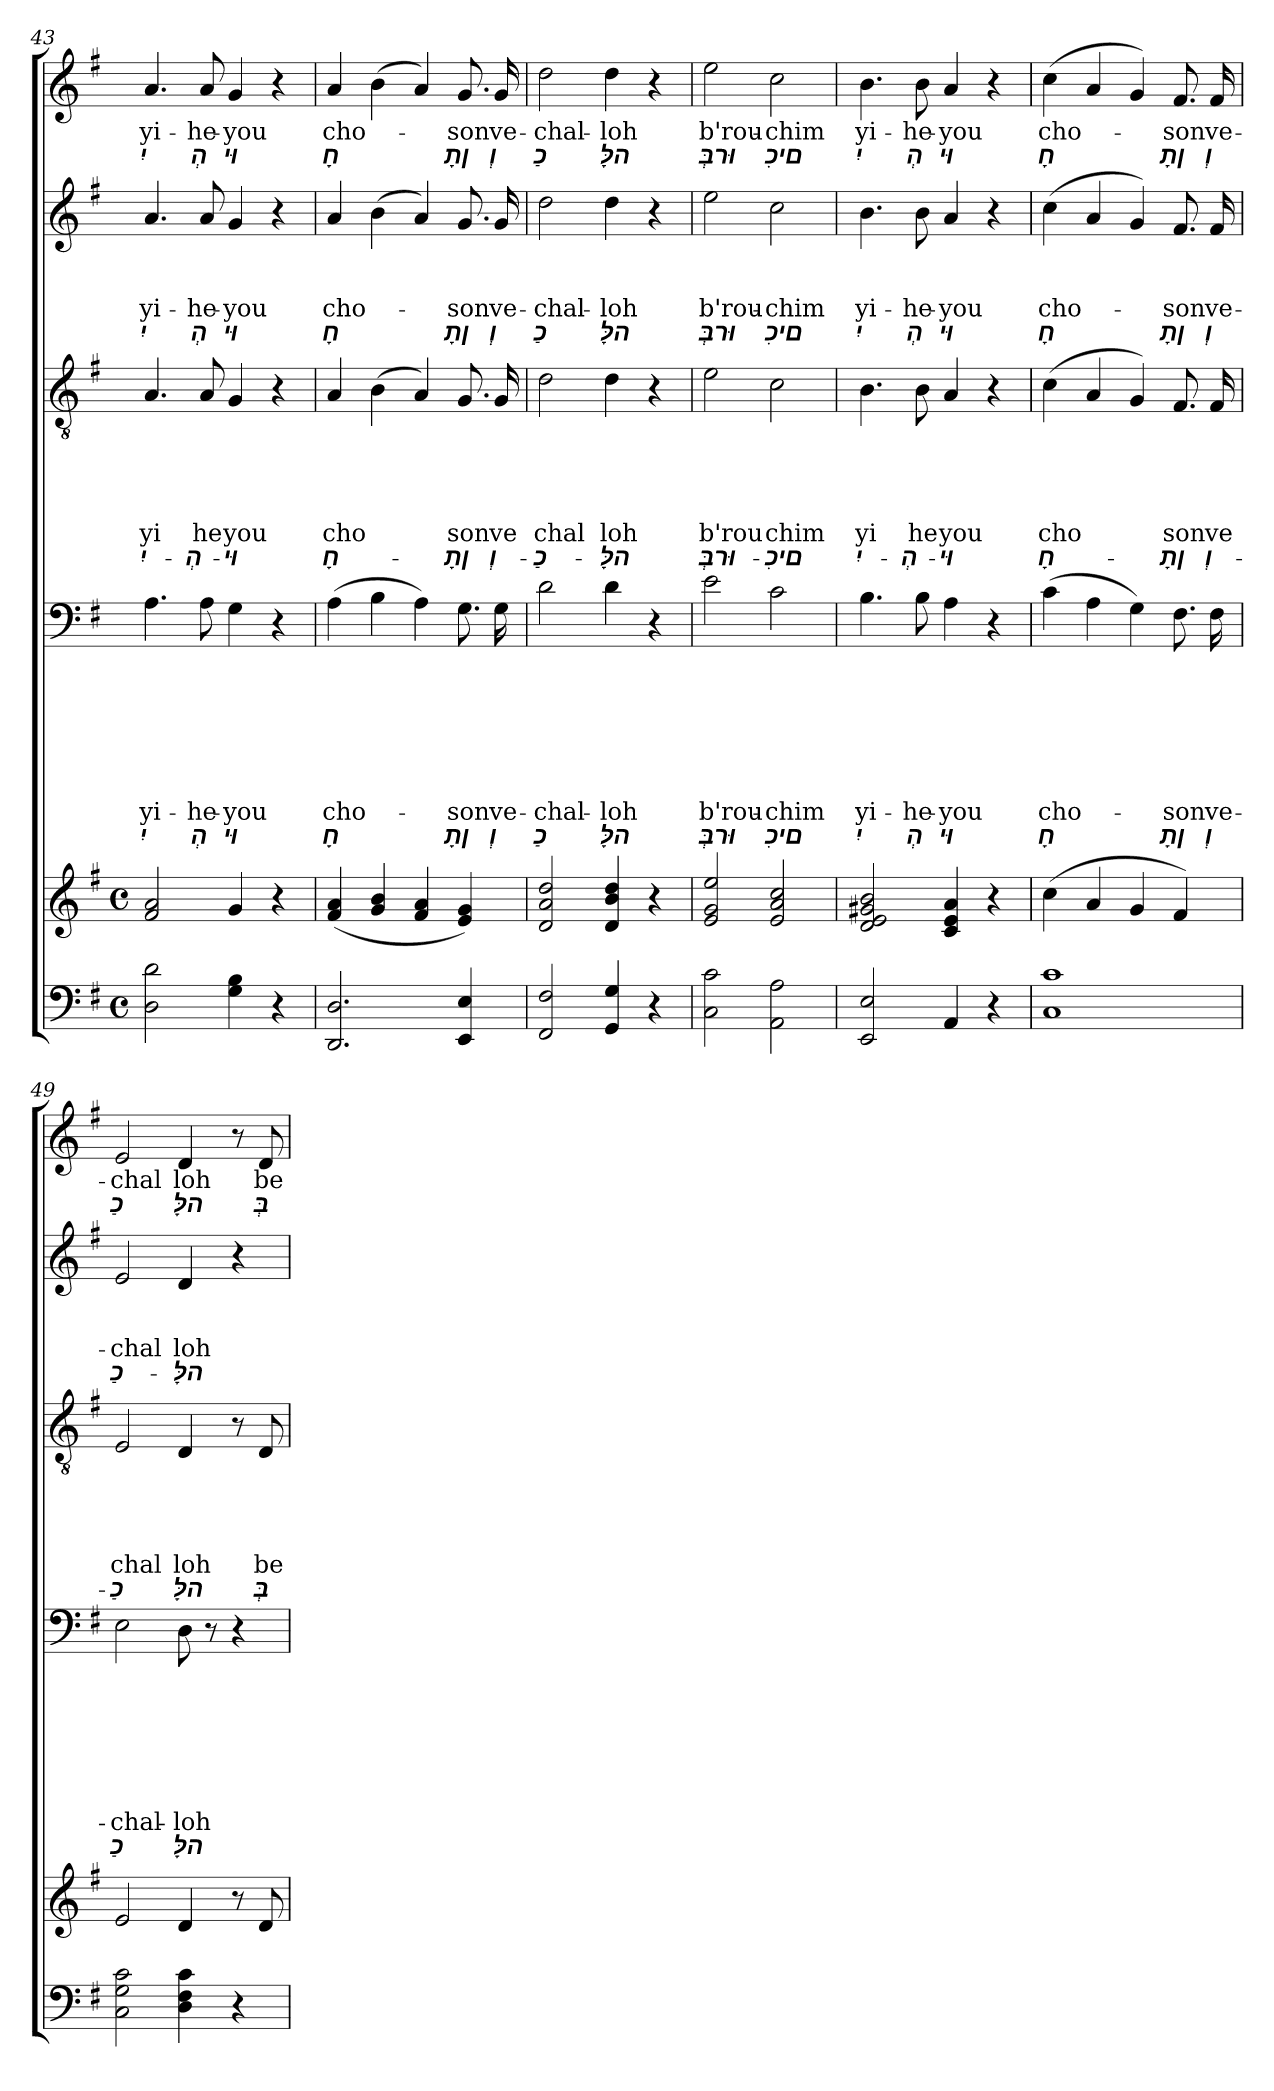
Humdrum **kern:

**kern	**kern	**kern	**text	**text	**text	**text	**text	**text	**text	**text	**kern	**text	**text	**text	**text	**text	**text	**kern	**text	**text	**text	**text	**kern	**text	**text
*part6	*part5	*part4	*part4	*part4	*part4	*part4	*part4	*part4	*part4	*part4	*part3	*part3	*part3	*part3	*part3	*part3	*part3	*part2	*part2	*part2	*part2	*part2	*part1	*part1	*part1
*staff6	*staff5	*staff4	*staff4	*staff4	*staff4	*staff4	*staff4	*staff4	*staff4	*staff4	*staff3	*staff3	*staff3	*staff3	*staff3	*staff3	*staff3	*staff2	*staff2	*staff2	*staff2	*staff2	*staff1	*staff1	*staff1
*clefF4	*clefG2	*clefF4	*	*	*	*	*	*	*	*	*clefGv2	*	*	*	*	*	*	*clefG2	*	*	*	*	*clefG2	*	*
*k[f#]	*k[f#]	*k[f#]	*	*	*	*	*	*	*	*	*k[f#]	*	*	*	*	*	*	*k[f#]	*	*	*	*	*k[f#]	*	*
*G:	*G:	*G:	*	*	*	*	*	*	*	*	*G:	*	*	*	*	*	*	*G:	*	*	*	*	*G:	*	*
*M4/4	*M4/4	*	*	*	*	*	*	*	*	*	*	*	*	*	*	*	*	*	*	*	*	*	*	*	*
*met(c)	*met(c)	*	*	*	*	*	*	*	*	*	*	*	*	*	*	*	*	*	*	*	*	*	*	*	*
=43	=43	=43	=43	=43	=43	=43	=43	=43	=43	=43	=43	=43	=43	=43	=43	=43	=43	=43	=43	=43	=43	=43	=43	=43	=43
!	!	!	!	!	!	!	!	!	!LO:LY:b	!LO:LY:b	!	!	!	!	!	!LO:LY:b	!LO:LY:b	!	!	!	!LO:LY:b	!LO:LY:b	!	!LO:LY:b	!LO:LY:b
2D\ 2d\	2f#/ 2a/	4.A\	.	.	.	.	.	.	yi-	יִ	4.A/	.	.	.	.	yi	יִ-	4.a/	.	.	yi-	יִ	4.a/	yi-	יִ
!	!	!	!	!	!	!	!	!	!LO:LY:b	!LO:LY:b	!	!	!	!	!	!LO:LY:b	!LO:LY:b	!	!	!	!LO:LY:b	!LO:LY:b	!	!LO:LY:b	!LO:LY:b
.	.	8A\	.	.	.	.	.	.	-he-	הְ	8A/	.	.	.	.	he	-הְ-	8a/	.	.	-he-	הְ	8a/	-he-	הְ
!	!	!	!	!	!	!	!	!	!LO:LY:b	!LO:LY:b	!	!	!	!	!	!LO:LY:b	!LO:LY:b	!	!	!	!LO:LY:b	!LO:LY:b	!	!LO:LY:b	!LO:LY:b
4G\ 4B\	4g/	4G\	.	.	.	.	.	.	-you	וּי	4G/	.	.	.	.	you	-וּי	4g/	.	.	-you	וּי	4g/	-you	וּי
4r	4r	4r	.	.	.	.	.	.	.	.	4r	.	.	.	.	.	.	4r	.	.	.	.	4r	.	.
=44	=44	=44	=44	=44	=44	=44	=44	=44	=44	=44	=44	=44	=44	=44	=44	=44	=44	=44	=44	=44	=44	=44	=44	=44	=44
!	!	!	!	!	!	!	!	!	!LO:LY:b	!LO:LY:b	!	!	!	!	!	!LO:LY:b	!LO:LY:b	!	!	!	!LO:LY:b	!LO:LY:b	!	!LO:LY:b	!LO:LY:b
2.DD/ 2.D/	(<4f#/ 4a/	(>4A\	.	.	.	.	.	.	cho-	חָ	4A/	.	.	.	.	cho	חָ-	4a/	.	.	cho-	חָ	4a/	cho-	חָ
.	4g/ 4b/	4B\	.	.	.	.	.	.	.	.	(>4B\	.	.	.	.	.	.	(>4b\	.	.	.	.	(>4b\	.	.
.	4f#/ 4a/	4A\)	.	.	.	.	.	.	.	.	4A/)	.	.	.	.	.	.	4a/)	.	.	.	.	4a/)	.	.
!	!	!	!	!	!	!	!	!	!LO:LY:b	!LO:LY:b	!	!	!	!	!	!LO:LY:b	!LO:LY:b	!	!	!	!LO:LY:b	!LO:LY:b	!	!LO:LY:b	!LO:LY:b
4EE/ 4E/	4e/ 4g/)	8.G\	.	.	.	.	.	.	-son	ןתָ	8.G/	.	.	.	.	son	-ןתָ	8.g/	.	.	-son	ןתָ	8.g/	-son	ןתָ
!	!	!	!	!	!	!	!	!	!LO:LY:b	!LO:LY:b	!	!	!	!	!	!LO:LY:b	!LO:LY:b	!	!	!	!LO:LY:b	!LO:LY:b	!	!LO:LY:b	!LO:LY:b
.	.	16G\	.	.	.	.	.	.	ve-	וְ	16G/	.	.	.	.	ve	וְ-	16g/	.	.	ve-	וְ	16g/	ve-	וְ
=45	=45	=45	=45	=45	=45	=45	=45	=45	=45	=45	=45	=45	=45	=45	=45	=45	=45	=45	=45	=45	=45	=45	=45	=45	=45
!	!	!	!	!	!	!	!	!	!LO:LY:b	!LO:LY:b	!	!	!	!	!	!LO:LY:b	!LO:LY:b	!	!	!	!LO:LY:b	!LO:LY:b	!	!LO:LY:b	!LO:LY:b
2FF#/ 2F#/	2d/ 2a/ 2dd/	2d\	.	.	.	.	.	.	-chal-	כַ	2d\	.	.	.	.	chal	-כַ-	2dd\	.	.	-chal-	כַ	2dd\	-chal-	כַ
!	!	!	!	!	!	!	!	!	!LO:LY:b	!LO:LY:b	!	!	!	!	!	!LO:LY:b	!LO:LY:b	!	!	!	!LO:LY:b	!LO:LY:b	!	!LO:LY:b	!LO:LY:b
4GG/ 4G/	4d/ 4b/ 4dd/	4d\	.	.	.	.	.	.	-loh	הלָּ	4d\	.	.	.	.	loh	-הלָּ	4dd\	.	.	-loh	הלָּ	4dd\	-loh	הלָּ
4r	4r	4r	.	.	.	.	.	.	.	.	4r	.	.	.	.	.	.	4r	.	.	.	.	4r	.	.
=46	=46	=46	=46	=46	=46	=46	=46	=46	=46	=46	=46	=46	=46	=46	=46	=46	=46	=46	=46	=46	=46	=46	=46	=46	=46
!	!	!	!	!	!	!	!	!	!LO:LY:b	!LO:LY:b	!	!	!	!	!	!LO:LY:b	!LO:LY:b	!	!	!	!LO:LY:b	!LO:LY:b	!	!LO:LY:b	!LO:LY:b
2C\ 2c\	2e/ 2g/ 2ee/	2e\	.	.	.	.	.	.	b'rou-	וּרבְּ	2e\	.	.	.	.	b'rou	וּרבְּ-	2ee\	.	.	b'rou-	וּרבְּ	2ee\	b'rou-	וּרבְּ
!	!	!	!	!	!	!	!	!	!LO:LY:b	!LO:LY:b	!	!	!	!	!	!LO:LY:b	!LO:LY:b	!	!	!	!LO:LY:b	!LO:LY:b	!	!LO:LY:b	!LO:LY:b
2AA\ 2A\	2e/ 2a/ 2cc/	2c\	.	.	.	.	.	.	-chim	םיכִ	2c\	.	.	.	.	chim	-םיכִ	2cc\	.	.	-chim	םיכִ	2cc\	-chim	םיכִ
=47	=47	=47	=47	=47	=47	=47	=47	=47	=47	=47	=47	=47	=47	=47	=47	=47	=47	=47	=47	=47	=47	=47	=47	=47	=47
!	!	!	!	!	!	!	!	!	!LO:LY:b	!LO:LY:b	!	!	!	!	!	!LO:LY:b	!LO:LY:b	!	!	!	!LO:LY:b	!LO:LY:b	!	!LO:LY:b	!LO:LY:b
2EE/ 2E/	2d/ 2e/ 2g#X/ 2b/	4.B\	.	.	.	.	.	.	yi-	יִ	4.B\	.	.	.	.	yi	יִ-	4.b\	.	.	yi-	יִ	4.b\	yi-	יִ
!	!	!	!	!	!	!	!	!	!LO:LY:b	!LO:LY:b	!	!	!	!	!	!LO:LY:b	!LO:LY:b	!	!	!	!LO:LY:b	!LO:LY:b	!	!LO:LY:b	!LO:LY:b
.	.	8B\	.	.	.	.	.	.	-he-	הְ	8B\	.	.	.	.	he	-הְ-	8b\	.	.	-he-	הְ	8b\	-he-	הְ
!	!	!	!	!	!	!	!	!	!LO:LY:b	!LO:LY:b	!	!	!	!	!	!LO:LY:b	!LO:LY:b	!	!	!	!LO:LY:b	!LO:LY:b	!	!LO:LY:b	!LO:LY:b
4AA/	4c/ 4e/ 4a/	4A\	.	.	.	.	.	.	-you	וּי	4A/	.	.	.	.	you	-וּי	4a/	.	.	-you	וּי	4a/	-you	וּי
4r	4r	4r	.	.	.	.	.	.	.	.	4r	.	.	.	.	.	.	4r	.	.	.	.	4r	.	.
=48	=48	=48	=48	=48	=48	=48	=48	=48	=48	=48	=48	=48	=48	=48	=48	=48	=48	=48	=48	=48	=48	=48	=48	=48	=48
!	!	!	!	!	!	!	!	!	!LO:LY:b	!LO:LY:b	!	!	!	!	!	!LO:LY:b	!LO:LY:b	!	!	!	!LO:LY:b	!LO:LY:b	!	!LO:LY:b	!LO:LY:b
1C 1c	(>4cc\	(>4c\	.	.	.	.	.	.	cho-	חָ	(>4c\	.	.	.	.	cho	חָ-	(>4cc\	.	.	cho-	חָ	(>4cc\	cho-	חָ
.	4a/	4A\	.	.	.	.	.	.	.	.	4A/	.	.	.	.	.	.	4a/	.	.	.	.	4a/	.	.
.	4g/	4G\)	.	.	.	.	.	.	.	.	4G/)	.	.	.	.	.	.	4g/)	.	.	.	.	4g/)	.	.
!	!	!	!	!	!	!	!	!	!LO:LY:b	!LO:LY:b	!	!	!	!	!	!LO:LY:b	!LO:LY:b	!	!	!	!LO:LY:b	!LO:LY:b	!	!LO:LY:b	!LO:LY:b
.	4f#/)	8.F#\	.	.	.	.	.	.	-son	ןתָ	8.F#/	.	.	.	.	son	-ןתָ	8.f#/	.	.	-son	ןתָ	8.f#/	-son	ןתָ
!	!	!	!	!	!	!	!	!	!LO:LY:b	!LO:LY:b	!	!	!	!	!	!LO:LY:b	!LO:LY:b	!	!	!	!LO:LY:b	!LO:LY:b	!	!LO:LY:b	!LO:LY:b
.	.	16F#\	.	.	.	.	.	.	ve-	וְ	16F#/	.	.	.	.	ve	וְ-	16f#/	.	.	ve-	וְ	16f#/	ve-	וְ
!!LO:PB:g=z
=49	=49	=49	=49	=49	=49	=49	=49	=49	=49	=49	=49	=49	=49	=49	=49	=49	=49	=49	=49	=49	=49	=49	=49	=49	=49
!	!	!	!	!	!	!	!	!	!LO:LY:b	!LO:LY:b	!	!	!	!	!	!LO:LY:b	!LO:LY:b	!	!	!	!LO:LY:b	!LO:LY:b	!	!LO:LY:b	!LO:LY:b
2C\ 2G\ 2c\	2e/	2E\	.	.	.	.	.	.	-chal-	כַ	2E/	.	.	.	.	chal	-כַ	2e/	.	.	-chal	כַ-	2e/	-chal	כַ
!	!	!	!	!	!	!	!	!	!LO:LY:b	!LO:LY:b	!	!	!	!	!	!LO:LY:b	!LO:LY:b	!	!	!	!LO:LY:b	!LO:LY:b	!	!LO:LY:b	!LO:LY:b
4D\ 4F#\ 4c\	4d/	8D\	.	.	.	.	.	.	-loh	הלָּ	4D/	.	.	.	.	loh	הלָּ	4d/	.	.	loh	-הלָּ	4d/	loh	הלָּ
.	.	8r	.	.	.	.	.	.	.	.	.	.	.	.	.	.	.	.	.	.	.	.	.	.	.
4r	8r	4r	.	.	.	.	.	.	.	.	8r	.	.	.	.	.	.	4r	.	.	.	.	8r	.	.
!	!	!	!	!	!	!	!	!	!	!	!	!	!	!	!	!LO:LY:b	!LO:LY:b	!	!	!	!	!	!	!LO:LY:b	!LO:LY:b
.	8d/	.	.	.	.	.	.	.	.	.	8D/	.	.	.	.	be	בְּ	.	.	.	.	.	8d/	be	בְּ
=	=	=	=	=	=	=	=	=	=	=	=	=	=	=	=	=	=	=	=	=	=	=	=	=	=
*-	*-	*-	*-	*-	*-	*-	*-	*-	*-	*-	*-	*-	*-	*-	*-	*-	*-	*-	*-	*-	*-	*-	*-	*-	*-
